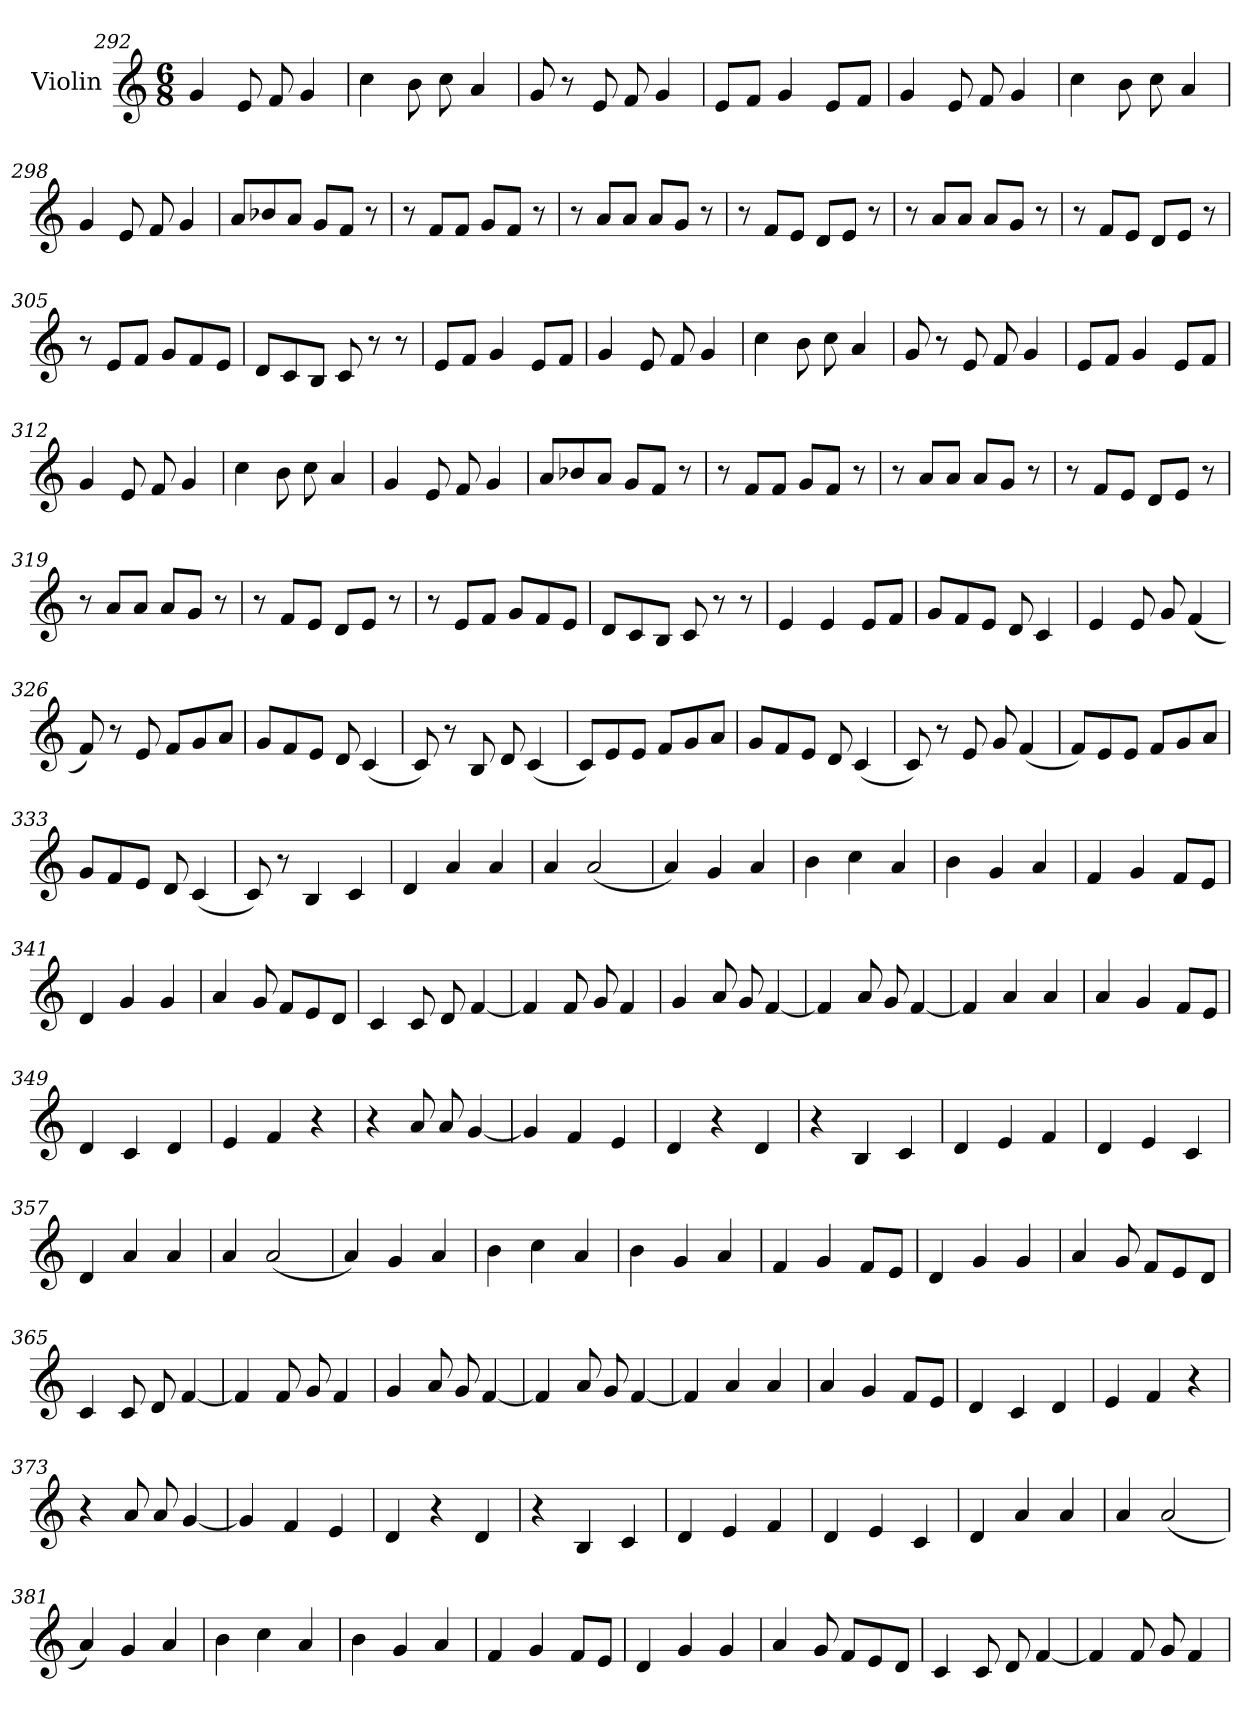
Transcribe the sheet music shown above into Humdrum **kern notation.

**kern
*part1
*staff1
*I"Violin
*clefG2
*k[]
*M6/8
=292
4g/
8e/
8f/
4g/
=293
4cc\
8b\
8cc\
4a/
=294
8g/
8r
8e/
8f/
4g/
=295
8e/L
8f/J
4g/
8e/L
8f/J
!!LO:LB:g=z
=296
4g/
8e/
8f/
4g/
=297
4cc\
8b\
8cc\
4a/
=298
4g/
8e/
8f/
4g/
=299
8a/L
8b-X/
8a/J
8g/L
8f/J
8r
=300
8r
8f/L
8f/J
8g/L
8f/J
8r
=301
8r
8a/L
8a/J
8a/L
8g/J
8r
!!LO:LB:g=z
=302
8r
8f/L
8e/J
8d/L
8e/J
8r
=303
8r
8a/L
8a/J
8a/L
8g/J
8r
=304
8r
8f/L
8e/J
8d/L
8e/J
8r
=305
8r
8e/L
8f/J
8g/L
8f/
8e/J
=306
8d/L
8c/
8B/J
8c/
8r
8r
!!LO:LB:g=z
=307
8e/L
8f/J
4g/
8e/L
8f/J
=308
4g/
8e/
8f/
4g/
=309
4cc\
8b\
8cc\
4a/
=310
8g/
8r
8e/
8f/
4g/
=311
8e/L
8f/J
4g/
8e/L
8f/J
=312
4g/
8e/
8f/
4g/
!!LO:LB:g=z
=313
4cc\
8b\
8cc\
4a/
=314
4g/
8e/
8f/
4g/
=315
8a/L
8b-X/
8a/J
8g/L
8f/J
8r
=316
8r
8f/L
8f/J
8g/L
8f/J
8r
=317
8r
8a/L
8a/J
8a/L
8g/J
8r
=318
8r
8f/L
8e/J
8d/L
8e/J
8r
!!LO:LB:g=z
=319
8r
8a/L
8a/J
8a/L
8g/J
8r
=320
8r
8f/L
8e/J
8d/L
8e/J
8r
=321
8r
8e/L
8f/J
8g/L
8f/
8e/J
=322
8d/L
8c/
8B/J
8c/
8r
8r
=323
4e/
4e/
8e/L
8f/J
!!LO:LB:g=z
=324
8g/L
8f/
8e/J
8d/
4c/
=325
4e/
8e/
8g/
(<4f/
=326
8f/)
8r
8e/
8f/L
8g/
8a/J
=327
8g/L
8f/
8e/J
8d/
(<4c/
=328
8c/)
8r
8B/
8d/
(<4c/
!!LO:PB:g=z
=329
8c/L)
8e/
8e/J
8f/L
8g/
8a/J
=330
8g/L
8f/
8e/J
8d/
(<4c/
=331
8c/)
8r
8e/
8g/
(<4f/
=332
8f/L)
8e/
8e/J
8f/L
8g/
8a/J
=333
8g/L
8f/
8e/J
8d/
(<4c/
!!LO:LB:g=z
=334
8c/)
8r
4B/
4c/
=335
4d/
4a/
4a/
=336
4a/
(<2a/
=337
4a/)
4g/
4a/
=338
4b\
4cc\
4a/
=339
4b\
4g/
4a/
=340
4f/
4g/
8f/L
8e/J
!!LO:LB:g=z
=341
4d/
4g/
4g/
=342
4a/
8g/
8f/L
8e/
8d/J
=343
4c/
8c/
8d/
[4f/
=344
4f/]
8f/
8g/
4f/
=345
4g/
8a/
8g/
[4f/
=346
4f/]
8a/
8g/
[4f/
!!LO:LB:g=z
=347
4f/]
4a/
4a/
=348
4a/
4g/
8f/L
8e/J
=349
4d/
4c/
4d/
=350
4e/
4f/
4r
=351
4r
8a/
8a/
[4g/
=352
4g/]
4f/
4e/
=353
4d/
4r
4d/
!!LO:LB:g=z
=354
4r
4B/
4c/
=355
4d/
4e/
4f/
=356
4d/
4e/
4c/
=357
4d/
4a/
4a/
=358
4a/
(<2a/
=359
4a/)
4g/
4a/
=360
4b\
4cc\
4a/
!!LO:LB:g=z
=361
4b\
4g/
4a/
=362
4f/
4g/
8f/L
8e/J
=363
4d/
4g/
4g/
=364
4a/
8g/
8f/L
8e/
8d/J
=365
4c/
8c/
8d/
[4f/
=366
4f/]
8f/
8g/
4f/
!!LO:LB:g=z
=367
4g/
8a/
8g/
[4f/
=368
4f/]
8a/
8g/
[4f/
=369
4f/]
4a/
4a/
=370
4a/
4g/
8f/L
8e/J
=371
4d/
4c/
4d/
=372
4e/
4f/
4r
=373
4r
8a/
8a/
[4g/
!!LO:LB:g=z
=374
4g/]
4f/
4e/
=375
4d/
4r
4d/
=376
4r
4B/
4c/
=377
4d/
4e/
4f/
=378
4d/
4e/
4c/
=379
4d/
4a/
4a/
=380
4a/
(<2a/
!!LO:PB:g=z
=381
4a/)
4g/
4a/
=382
4b\
4cc\
4a/
=383
4b\
4g/
4a/
=384
4f/
4g/
8f/L
8e/J
=385
4d/
4g/
4g/
=386
4a/
8g/
8f/L
8e/
8d/J
=387
4c/
8c/
8d/
[4f/
!!LO:LB:g=z
=388
4f/]
8f/
8g/
4f/
=
*-
